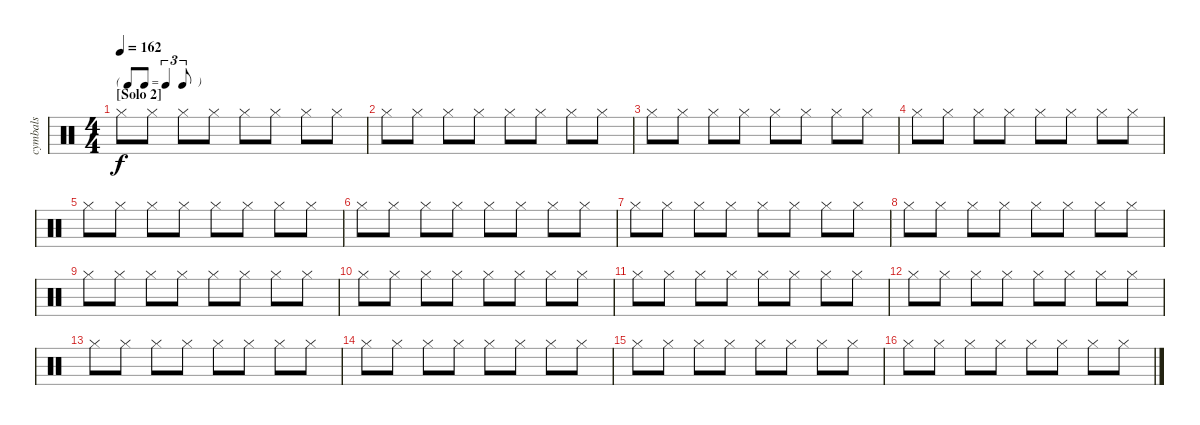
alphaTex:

\track ("cymbals" "cymbals") {instrument percussion}
\staff {score}
\articulation defaults
\ts (4 4)
\tf triplet8th
\section ("" "[Solo 2]")
\tempo 162
\clef neutral
\ks c "Hi-Hat (closed)".8{dy f} "Hi-Hat (closed)".8 "Hi-Hat (closed)".8 "Hi-Hat (closed)".8 "Hi-Hat (closed)".8 "Hi-Hat (closed)".8 "Hi-Hat (closed)".8 "Hi-Hat (closed)".8
|
"Hi-Hat (closed)".8 "Hi-Hat (closed)".8 "Hi-Hat (closed)".8 "Hi-Hat (closed)".8 "Hi-Hat (closed)".8 "Hi-Hat (closed)".8 "Hi-Hat (closed)".8 "Hi-Hat (closed)".8 |
"Hi-Hat (closed)".8 "Hi-Hat (closed)".8 "Hi-Hat (closed)".8 "Hi-Hat (closed)".8 "Hi-Hat (closed)".8 "Hi-Hat (closed)".8 "Hi-Hat (closed)".8 "Hi-Hat (closed)".8 |
"Hi-Hat (closed)".8 "Hi-Hat (closed)".8 "Hi-Hat (closed)".8 "Hi-Hat (closed)".8 "Hi-Hat (closed)".8 "Hi-Hat (closed)".8 "Hi-Hat (closed)".8 "Hi-Hat (closed)".8 |
"Hi-Hat (closed)".8 "Hi-Hat (closed)".8 "Hi-Hat (closed)".8 "Hi-Hat (closed)".8 "Hi-Hat (closed)".8 "Hi-Hat (closed)".8 "Hi-Hat (closed)".8 "Hi-Hat (closed)".8 |
"Hi-Hat (closed)".8 "Hi-Hat (closed)".8 "Hi-Hat (closed)".8 "Hi-Hat (closed)".8 "Hi-Hat (closed)".8 "Hi-Hat (closed)".8 "Hi-Hat (closed)".8 "Hi-Hat (closed)".8 |
"Hi-Hat (closed)".8 "Hi-Hat (closed)".8 "Hi-Hat (closed)".8 "Hi-Hat (closed)".8 "Hi-Hat (closed)".8 "Hi-Hat (closed)".8 "Hi-Hat (closed)".8 "Hi-Hat (closed)".8 |
"Hi-Hat (closed)".8 "Hi-Hat (closed)".8 "Hi-Hat (closed)".8 "Hi-Hat (closed)".8 "Hi-Hat (closed)".8 "Hi-Hat (closed)".8 "Hi-Hat (closed)".8 "Hi-Hat (closed)".8 |
"Hi-Hat (closed)".8 "Hi-Hat (closed)".8 "Hi-Hat (closed)".8 "Hi-Hat (closed)".8 "Hi-Hat (closed)".8 "Hi-Hat (closed)".8 "Hi-Hat (closed)".8 "Hi-Hat (closed)".8 |
"Hi-Hat (closed)".8 "Hi-Hat (closed)".8 "Hi-Hat (closed)".8 "Hi-Hat (closed)".8 "Hi-Hat (closed)".8 "Hi-Hat (closed)".8 "Hi-Hat (closed)".8 "Hi-Hat (closed)".8 |
"Hi-Hat (closed)".8 "Hi-Hat (closed)".8 "Hi-Hat (closed)".8 "Hi-Hat (closed)".8 "Hi-Hat (closed)".8 "Hi-Hat (closed)".8 "Hi-Hat (closed)".8 "Hi-Hat (closed)".8 |
"Hi-Hat (closed)".8 "Hi-Hat (closed)".8 "Hi-Hat (closed)".8 "Hi-Hat (closed)".8 "Hi-Hat (closed)".8 "Hi-Hat (closed)".8 "Hi-Hat (closed)".8 "Hi-Hat (closed)".8 |
"Hi-Hat (closed)".8 "Hi-Hat (closed)".8 "Hi-Hat (closed)".8 "Hi-Hat (closed)".8 "Hi-Hat (closed)".8 "Hi-Hat (closed)".8 "Hi-Hat (closed)".8 "Hi-Hat (closed)".8 |
"Hi-Hat (closed)".8 "Hi-Hat (closed)".8 "Hi-Hat (closed)".8 "Hi-Hat (closed)".8 "Hi-Hat (closed)".8 "Hi-Hat (closed)".8 "Hi-Hat (closed)".8 "Hi-Hat (closed)".8 |
"Hi-Hat (closed)".8 "Hi-Hat (closed)".8 "Hi-Hat (closed)".8 "Hi-Hat (closed)".8 "Hi-Hat (closed)".8 "Hi-Hat (closed)".8 "Hi-Hat (closed)".8 "Hi-Hat (closed)".8 |
"Hi-Hat (closed)".8 "Hi-Hat (closed)".8 "Hi-Hat (closed)".8 "Hi-Hat (closed)".8 "Hi-Hat (closed)".8 "Hi-Hat (closed)".8 "Hi-Hat (closed)".8 "Hi-Hat (closed)".8
